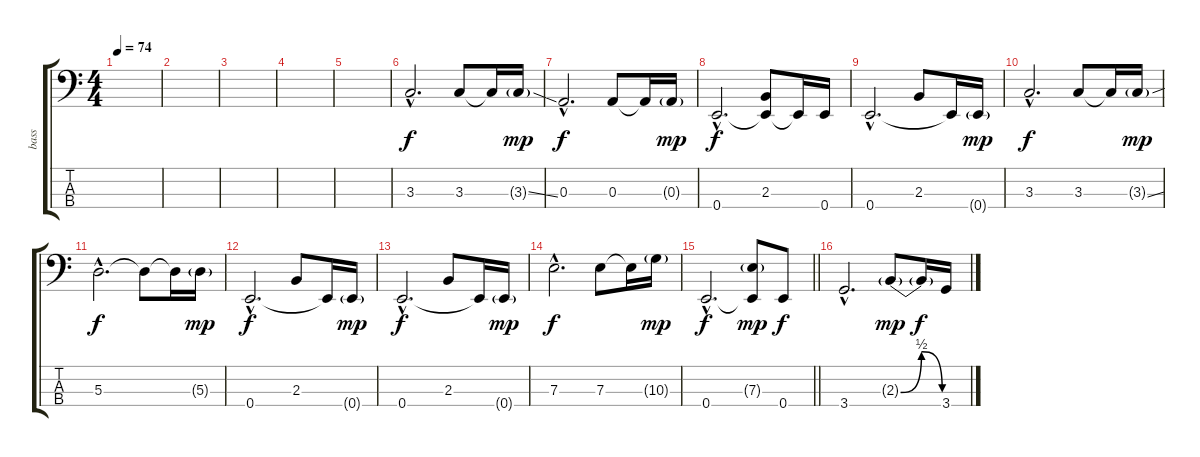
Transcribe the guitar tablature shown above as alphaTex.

\track ("bass" "bass") {instrument electricbassfinger}
\staff {score tabs}
\tuning (G2 D2 A1 E1) {hide}
\ts (4 4)
\tempo 74
\clef f4
\ks c
|
|
|
|
|
3.3{hac}.2{d dy f volume 14 balance 8 instrument electricbassfinger} 3.3.8 3.3{t}.16 3.3{ss g}.16{dy mp} |
0.3{hac}.2{d dy f} 0.3.8 0.3{t}.16 0.3{g}.16{dy mp} |
0.4{hac}.2{d dy f} (2.3 0.4{t}).8 0.4{t}.16 0.4.16 |
0.4{hac}.2{d} 2.3.8 0.4{t}.16 0.4{g}.16{dy mp} |
3.3{hac}.2{d dy f} 3.3.8 3.3{t}.16 3.3{ss g}.16{dy mp} |
5.3{hac}.2{d dy f} 5.3{t}.8 5.3{t}.16 5.3{g}.16{dy mp} |
0.4{hac}.2{d dy f} 2.3.8 0.4{t}.16 0.4{g}.16{dy mp} |
0.4{hac}.2{d dy f} 2.3.8 0.4{t}.16 0.4{g}.16{dy mp} |
7.3{hac}.2{d dy f} 7.3.8 7.3{t}.16 10.3{g}.16{dy mp} |
\barLineRight lightlight
0.4{hac}.2{d dy f} (7.3{g} 0.4{t}).8{dy mp} 0.4.8{dy f} |
3.4{hac}.2{d} 2.3{be (bendrelease 0 0 30 2 30 2 60 0) g}.8{dy mp} 2.3{t}.16{dy f} 3.4.16
